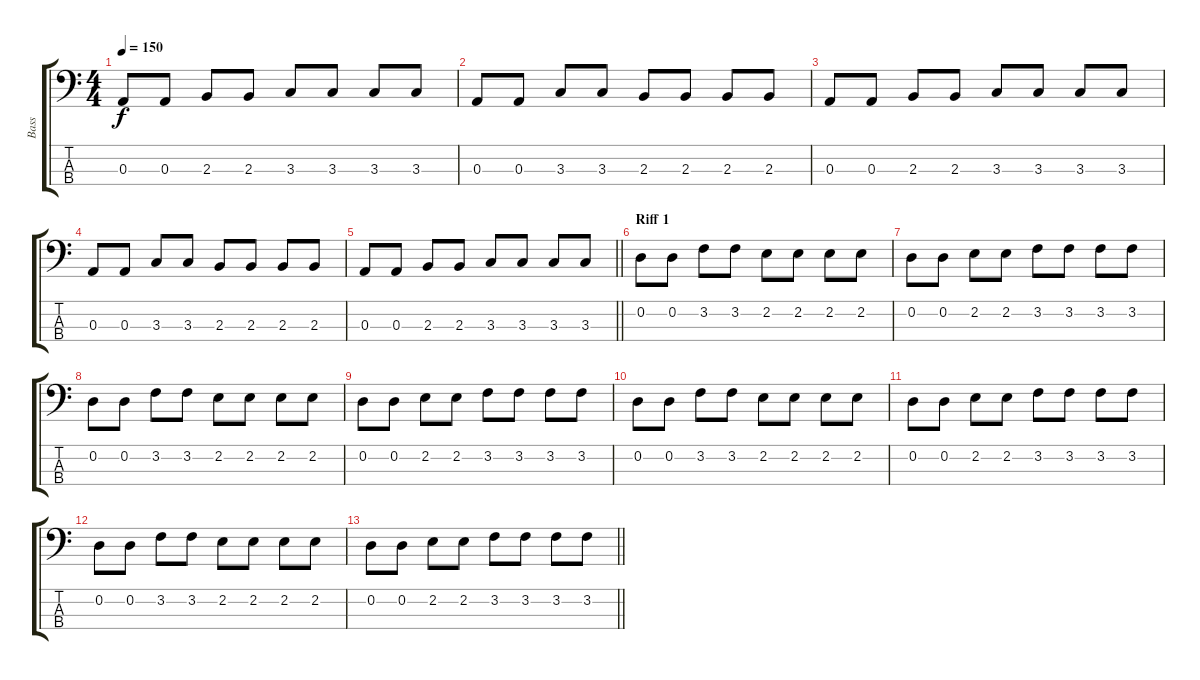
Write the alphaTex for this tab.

\track ("Bass" "Bass") {instrument electricbassfinger}
\staff {score tabs}
\tuning (G2 D2 A1 E1) {hide}
\ts (4 4)
\tempo 150
\clef f4
\ks c
0.3.8{dy f} 0.3.8 2.3.8 2.3.8 3.3.8 3.3.8 3.3.8 3.3.8 |
0.3.8 0.3.8 3.3.8 3.3.8 2.3.8 2.3.8 2.3.8 2.3.8 |
0.3.8 0.3.8 2.3.8 2.3.8 3.3.8 3.3.8 3.3.8 3.3.8 |
0.3.8 0.3.8 3.3.8 3.3.8 2.3.8 2.3.8 2.3.8 2.3.8 |
\barLineRight lightlight
0.3.8 0.3.8 2.3.8 2.3.8 3.3.8 3.3.8 3.3.8 3.3.8 |
\section ("" "Riff 1")
0.2.8 0.2.8 3.2.8 3.2.8 2.2.8 2.2.8 2.2.8 2.2.8 |
0.2.8 0.2.8 2.2.8 2.2.8 3.2.8 3.2.8 3.2.8 3.2.8 |
0.2.8 0.2.8 3.2.8 3.2.8 2.2.8 2.2.8 2.2.8 2.2.8 |
0.2.8 0.2.8 2.2.8 2.2.8 3.2.8 3.2.8 3.2.8 3.2.8 |
0.2.8 0.2.8 3.2.8 3.2.8 2.2.8 2.2.8 2.2.8 2.2.8 |
0.2.8 0.2.8 2.2.8 2.2.8 3.2.8 3.2.8 3.2.8 3.2.8 |
0.2.8 0.2.8 3.2.8 3.2.8 2.2.8 2.2.8 2.2.8 2.2.8 |
\barLineRight lightlight
0.2.8 0.2.8 2.2.8 2.2.8 3.2.8 3.2.8 3.2.8 3.2.8
